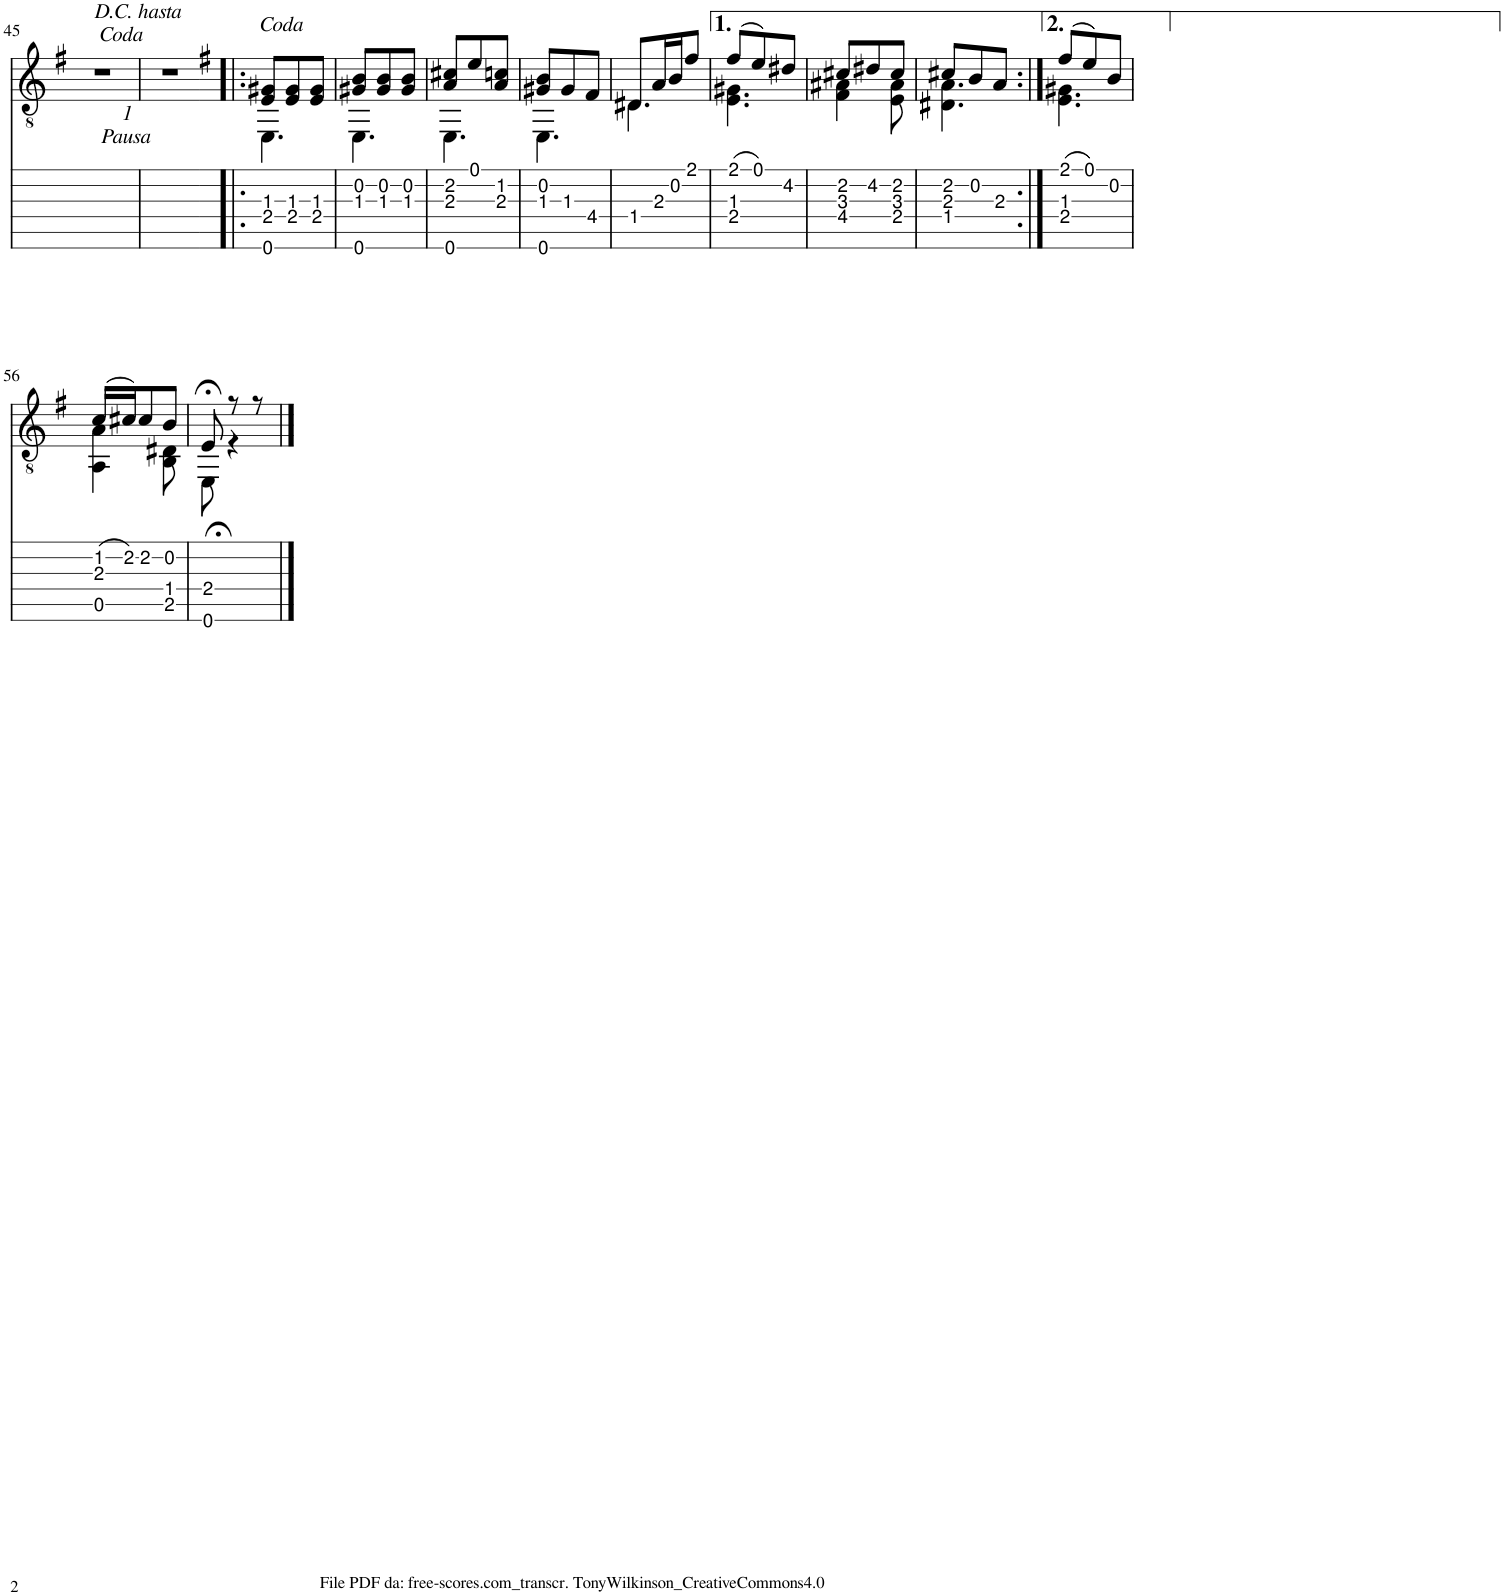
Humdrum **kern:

**kern	**kern
*part1	*part1
*staff2	*staff1
*I"Guitar	*
*I'Guit.	*
!!LO:PB:g=z
*	*clefGv2
*k[f#]	*k[f#]
*M3/8	*M3/8
=45	=45
!	!LO:TX:a:i:t=D.C. hasta
!LO:TX:a:i:t=1	!
!LO:TX:a:t=Pausa	!
4.r	4.r
=46	=46
4.r	4.r
=47!|:	=47!|:
*k[f#]	*k[f#]
*^	*^
8E\ 8G#\L	4.EE	8E/ 8G#X/L	4.EE\
8E\ 8G#\	.	8E/ 8G#/	.
8E\ 8G#\J	.	8E/ 8G#/J	.
=48	=48	=48	=48
8G#\ 8B\L	4.EE	8G#X/ 8B/L	4.EE\
8G#\ 8B\	.	8G#/ 8B/	.
8G#\ 8B\J	.	8G#/ 8B/J	.
=49	=49	=49	=49
8A\ 8c#\L	4.EE	8A/ 8c#X/L	4.EE\
8e	.	8e/	.
8A\ 8c\J	.	8A/ 8cn/J	.
=50	=50	=50	=50
8G#\ 8B\L	4.EE	8G#X/ 8B/L	4.EE\
8G#	.	8G#/	.
8F#J	.	8F#/J	.
=51	=51	=51	=51
8D#L	4.D#	8D#X/L	4.D#\
16AL	.	16A/L	.
16BJ	.	16B/J	.
8f#J	.	8f#/J	.
=52	=52	=52	=52
8f#L	4.E 4.G#	(8f#/L	4.E\ 4.G#X\
8e	.	8e/)	.
8d#J	.	8d#X/J	.
=53	=53	=53	=53
8c#L	4F# 4A#	8c#X/L	4F#\ 4A#X\
8d#	.	8d#X/	.
8c#J	8E 8A#	8c#/J	8E\ 8A#\
=54	=54	=54	=54
8c#L	4.D# 4.A	8c#X/L	4.D#X\ 4.A\
8B	.	8B/	.
8AJ	.	8A/J	.
=55:|!	=55:|!	=55:|!	=55:|!
8f#L	4.E 4.G#	(8f#/L	4.E\ 4.G#X\
8e	.	8e/)	.
8BJ	.	8B/J	.
!!LO:LB:g=z	!!
=56	=56	=56	=56
16cLL	4AA 4A	(16c/LL	4AA\ 4A\
16c#J	.	16c#X/J)	.
8c#	.	8c#/	.
8BJ	8BB 8D#	8B/J	8BB\ 8D#X\
=57	=57	=57	=57
8E;<	8EE	8E;</	8EE\
8r	4r	8r	4r
8r	.	8r	.
*v	*v	*	*
*	*v	*v
==	==
*-	*-
